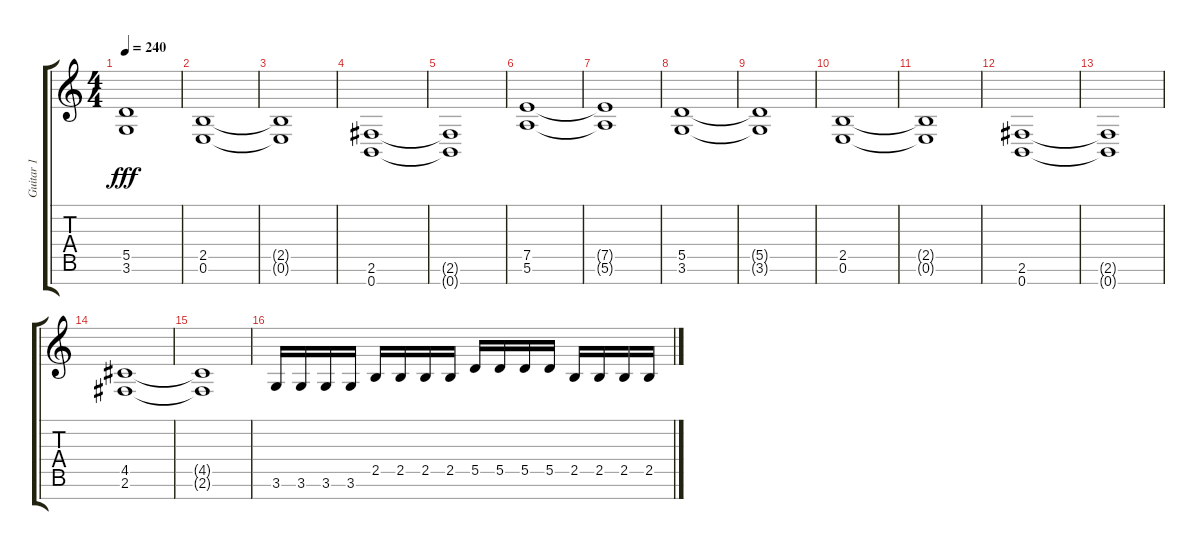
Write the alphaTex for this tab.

\track ("Guitar 1" "Guitar 1") {instrument overdrivenguitar}
\staff {score tabs}
\tuning (E4 B3 G3 D3 A2 E2 B1) {hide}
\ts (4 4)
\tempo 240
\clef g2
\ks c
(5.5{t} 3.6{t}).1{dy fff} |
(2.5 0.6).1 |
(2.5{t} 0.6{t}).1 |
(2.6 0.7).1 |
(2.6{t} 0.7{t}).1 |
(7.5 5.6).1 |
(7.5{t} 5.6{t}).1 |
(5.5 3.6).1 |
(5.5{t} 3.6{t}).1 |
(2.5 0.6).1 |
(2.5{t} 0.6{t}).1 |
(2.6 0.7).1 |
(2.6{t} 0.7{t}).1 |
(4.5 2.6).1 |
(4.5{t} 2.6{t}).1 |
3.6.16 3.6.16 3.6.16 3.6.16 2.5.16 2.5.16 2.5.16 2.5.16 5.5.16 5.5.16 5.5.16 5.5.16 2.5.16 2.5.16 2.5.16 2.5.16
